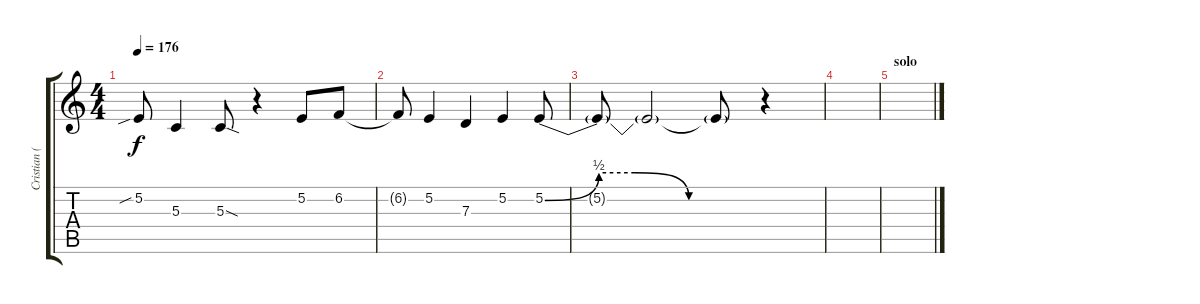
\track ("Cristian (voz)" "Cristian (") {instrument lead6voice}
\staff {score tabs}
\tuning (E4 B3 G3 D3 A2 E2) {hide}
\ts (4 4)
\tempo 176
\clef g2
\ks c
5.2{sib}.8{dy f} 5.3.4 5.3{sod}.8 r.4 5.2.8 6.2.8 |
6.2{t}.8 5.2.4 7.3.4 5.2.4 5.2{be (custom 0 0 15 2 25 2 40 0 60 0)}.8 |
5.2{t}.8 5.2{t}.2 5.2{t}.8 r.4 |
|
\section ("" "solo")
